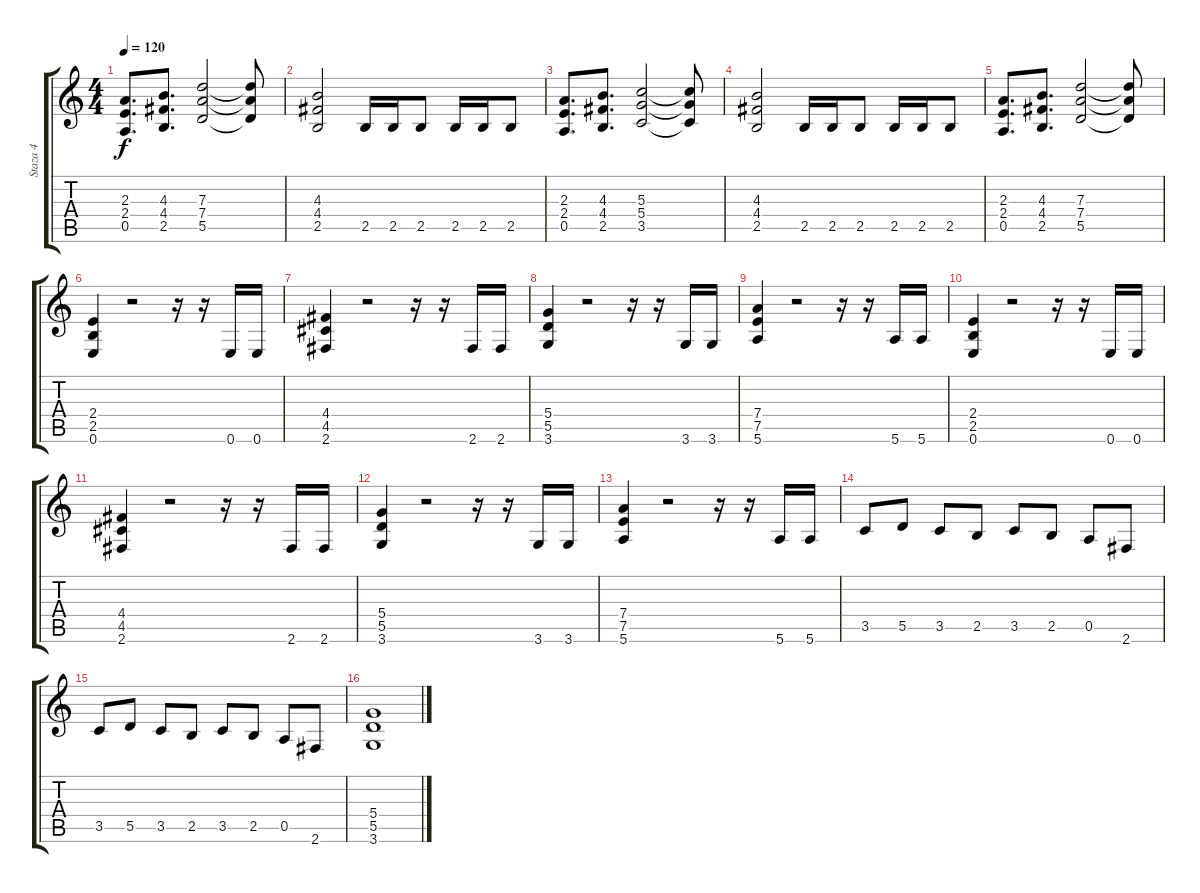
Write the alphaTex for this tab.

\track ("Staza 4" "Staza 4") {instrument distortionguitar}
\staff {score tabs}
\tuning (E4 B3 G3 D3 A2 E2) {hide}
\ts (4 4)
\tempo 120
\clef g2
\ks c
(2.3 2.4 0.5).8{d dy f} (4.3 4.4 2.5).8{d} (7.3 7.4 5.5).2 (7.3{t} 7.4{t} 5.5{t}).8 |
(4.3 4.4 2.5).2 2.5.16 2.5.16 2.5.8 2.5.16 2.5.16 2.5.8 |
(2.3 2.4 0.5).8{d} (4.3 4.4 2.5).8{d} (5.3 5.4 3.5).2 (5.3{t} 5.4{t} 3.5{t}).8 |
(4.3 4.4 2.5).2 2.5.16 2.5.16 2.5.8 2.5.16 2.5.16 2.5.8 |
(2.3 2.4 0.5).8{d} (4.3 4.4 2.5).8{d} (7.3 7.4 5.5).2 (7.3{t} 7.4{t} 5.5{t}).8 |
(2.4 2.5 0.6).4 r.2 r.16 r.16 0.6.16 0.6.16 |
(4.4 4.5 2.6).4 r.2 r.16 r.16 2.6.16 2.6.16 |
(5.4 5.5 3.6).4 r.2 r.16 r.16 3.6.16 3.6.16 |
(7.4 7.5 5.6).4 r.2 r.16 r.16 5.6.16 5.6.16 |
(2.4 2.5 0.6).4 r.2 r.16 r.16 0.6.16 0.6.16 |
(4.4 4.5 2.6).4 r.2 r.16 r.16 2.6.16 2.6.16 |
(5.4 5.5 3.6).4 r.2 r.16 r.16 3.6.16 3.6.16 |
(7.4 7.5 5.6).4 r.2 r.16 r.16 5.6.16 5.6.16 |
3.5.8 5.5.8 3.5.8 2.5.8 3.5.8 2.5.8 0.5.8 2.6.8 |
3.5.8 5.5.8 3.5.8 2.5.8 3.5.8 2.5.8 0.5.8 2.6.8 |
(5.4 5.5 3.6).1
